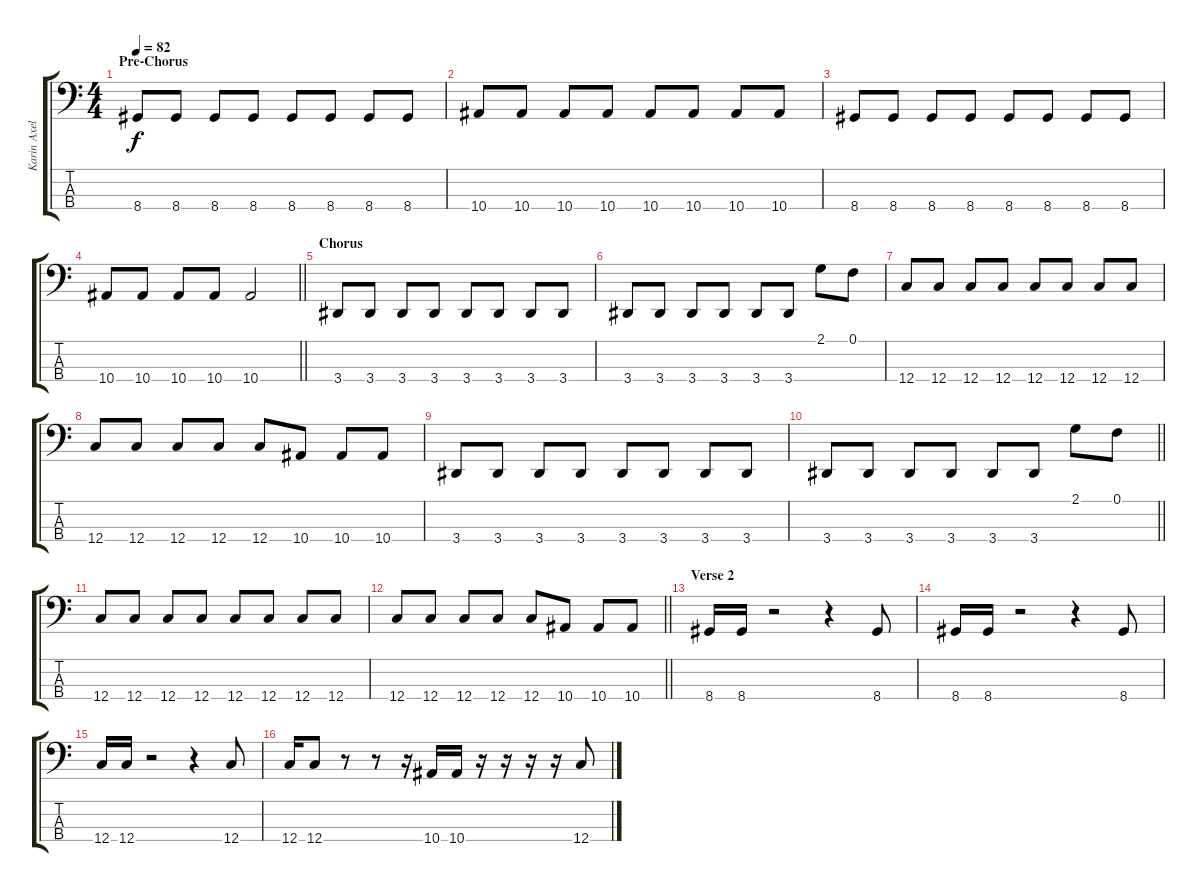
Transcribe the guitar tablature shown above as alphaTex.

\track ("Karin Axelsson" "Karin Axel") {instrument electricbassfinger}
\staff {score tabs}
\tuning (F2 C2 G1 C1) {hide}
\ts (4 4)
\section ("" "Pre-Chorus")
\tempo 82
\clef f4
\ks c
8.4.8{dy f} 8.4.8 8.4.8 8.4.8 8.4.8 8.4.8 8.4.8 8.4.8 |
10.4.8 10.4.8 10.4.8 10.4.8 10.4.8 10.4.8 10.4.8 10.4.8 |
8.4.8 8.4.8 8.4.8 8.4.8 8.4.8 8.4.8 8.4.8 8.4.8 |
\barLineRight lightlight
10.4.8 10.4.8 10.4.8 10.4.8 10.4.2 |
\section ("" "Chorus")
3.4.8 3.4.8 3.4.8 3.4.8 3.4.8 3.4.8 3.4.8 3.4.8 |
3.4.8 3.4.8 3.4.8 3.4.8 3.4.8 3.4.8 2.1.8 0.1.8 |
12.4.8 12.4.8 12.4.8 12.4.8 12.4.8 12.4.8 12.4.8 12.4.8 |
12.4.8 12.4.8 12.4.8 12.4.8 12.4.8 10.4.8 10.4.8 10.4.8 |
3.4.8 3.4.8 3.4.8 3.4.8 3.4.8 3.4.8 3.4.8 3.4.8 |
\barLineRight lightlight
3.4.8 3.4.8 3.4.8 3.4.8 3.4.8 3.4.8 2.1.8 0.1.8 |
12.4.8 12.4.8 12.4.8 12.4.8 12.4.8 12.4.8 12.4.8 12.4.8 |
\barLineRight lightlight
12.4.8 12.4.8 12.4.8 12.4.8 12.4.8 10.4.8 10.4.8 10.4.8 |
\section ("" "Verse 2")
8.4.16 8.4.16 r.2 r.4 8.4.8 |
8.4.16 8.4.16 r.2 r.4 8.4.8 |
12.4.16 12.4.16 r.2 r.4 12.4.8 |
12.4.16 12.4.8 r.8 r.8 r.16 10.4.16 10.4.16 r.16 r.16 r.16 r.16 12.4.8
